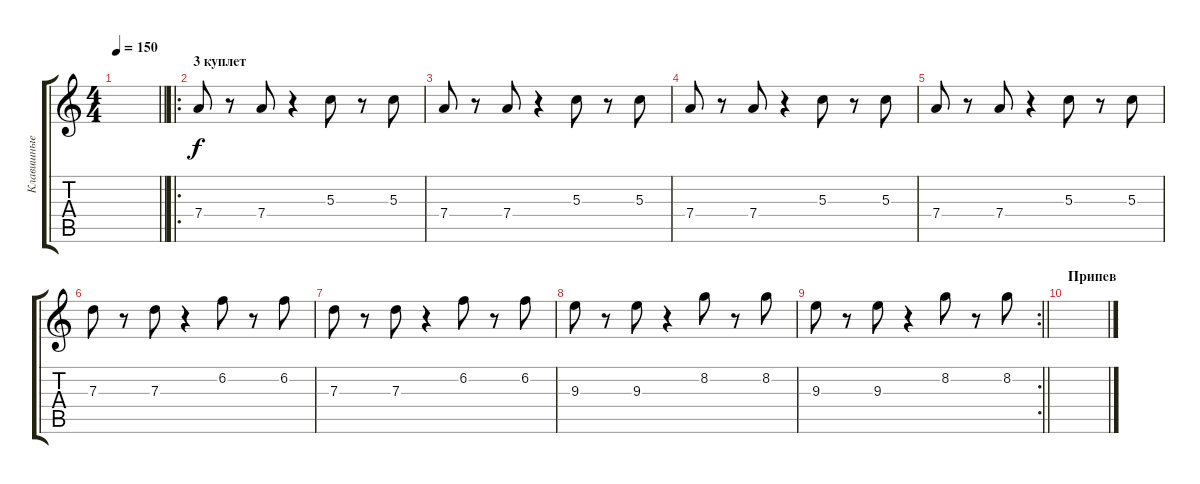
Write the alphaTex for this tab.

\track ("Клавишные 2" "Клавишные ") {instrument acousticguitarsteel}
\staff {score tabs}
\tuning (E4 B3 G3 D3 A2 E2) {hide}
\ts (4 4)
\tempo 150
\clef g2
\barLineRight lightlight
\ks c
|
\ro
\section ("" "3 куплет")
7.4.8 r.8 7.4.8 r.4 5.3.8 r.8 5.3.8 |
7.4.8 r.8 7.4.8 r.4 5.3.8 r.8 5.3.8 |
7.4.8 r.8 7.4.8 r.4 5.3.8 r.8 5.3.8 |
7.4.8 r.8 7.4.8 r.4 5.3.8 r.8 5.3.8 |
7.3.8 r.8 7.3.8 r.4 6.2.8 r.8 6.2.8 |
7.3.8 r.8 7.3.8 r.4 6.2.8 r.8 6.2.8 |
9.3.8 r.8 9.3.8 r.4 8.2.8 r.8 8.2.8 |
\rc 2
\barLineRight lightlight
9.3.8 r.8 9.3.8 r.4 8.2.8 r.8 8.2.8 |
\section ("" "Припев")
